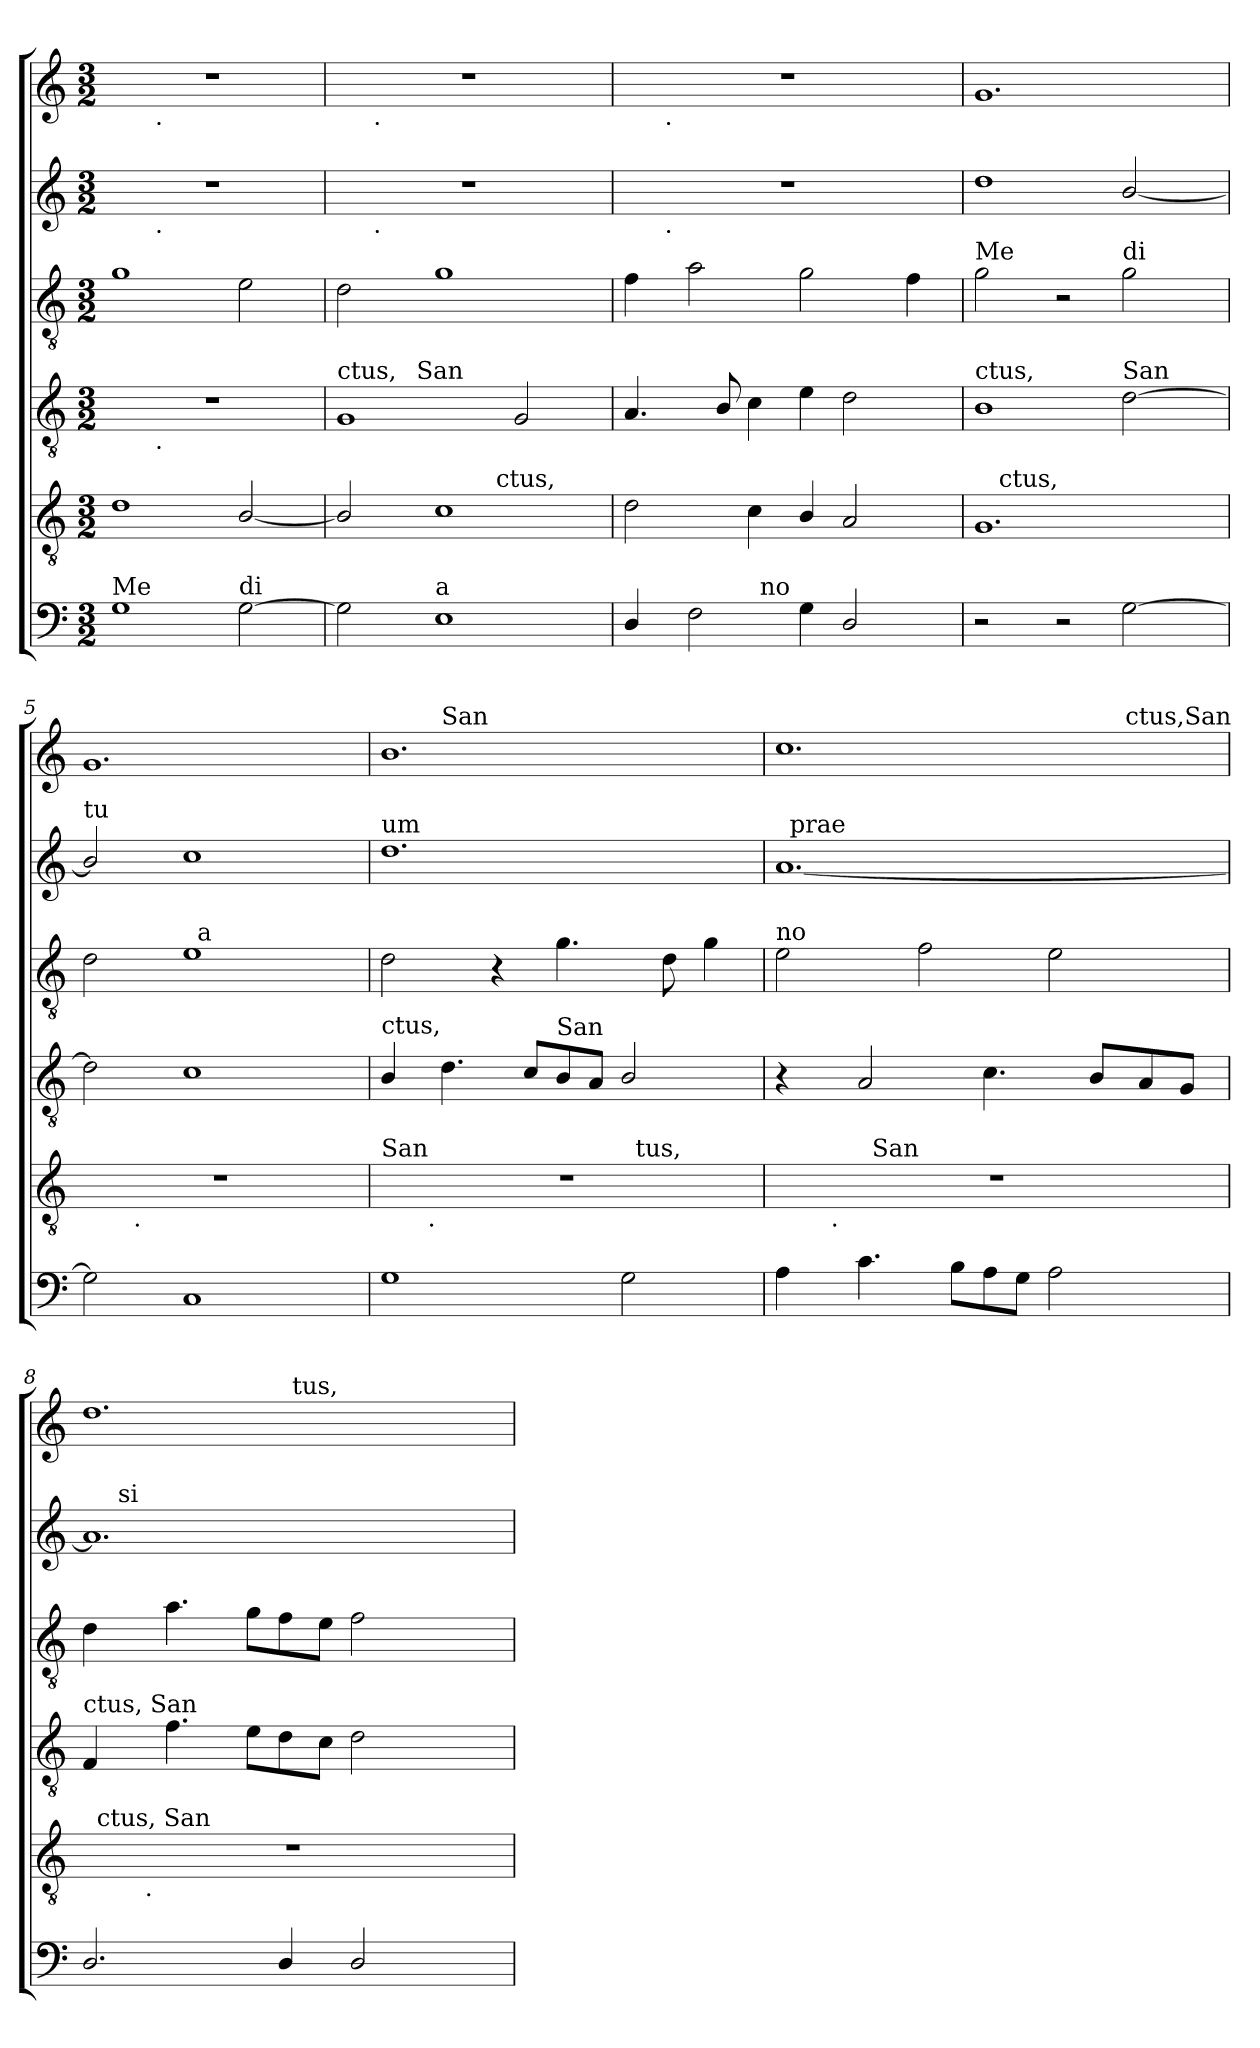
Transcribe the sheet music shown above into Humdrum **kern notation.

**kern	**kern	**kern	**kern	**kern	**kern
*part6	*part5	*part4	*part3	*part2	*part1
*staff6	*staff5	*staff4	*staff3	*staff2	*staff1
*clefF4	*clefGv2	*clefGv2	*clefGv2	*clefG2	*clefG2
*k[]	*k[]	*k[]	*k[]	*k[]	*k[]
*C:	*C:	*C:	*C:	*C:	*C:
*M3/2	*M3/2	*M3/2	*M3/2	*M3/2	*M3/2
=1	=1	=1	=1	=1	=1
!	!	!LO:TX:a:t=San	!	!	!
!LO:TX:a:t=Me	!	!	!	!	!
!	!	!LO:N:vis=1	!	!LO:N:vis=1	!LO:N:vis=1
*	*	*^	*	*^	*^
1G	1d	1.r	4ryy	1g	1.r	4ryy	1.r	4ryy
!	!	!	!	!	!	!	!	!LO:TX:b:t=.
!	!	!	!	!	!	!LO:TX:b:t=.	!	!
!	!	!	!LO:TX:b:t=.	!	!	!	!	!
.	.	.	1ryy	.	.	1ryy	.	1ryy
!LO:TX:a:t=di	!	!	!	!	!	!	!	!
[>2G\	[<2B/	.	.	2e\	.	.	.	.
.	.	.	4ryy	.	.	4ryy	.	4ryy
=2	=2	=2	=2	=2	=2	=2	=2	=2
!	!	!LO:TX:a:t=ctus,	!	!	!	!	!	!
!	!LO:TX:a:t=San	!	!	!	!	!	!	!
!	!	!	!	!	!LO:N:vis=1	!	!LO:N:vis=1	!
*	*^	*	*	*	*	*	*	*
2G\]	2B/]	2...ryy	1G	4..ryy	2d\	1.r	8.ryy	1.r	8.ryy
!	!	!	!	!	!	!	!	!	!LO:TX:b:t=.
!	!	!	!	!	!	!	!LO:TX:b:t=.	!	!
.	.	.	.	.	.	.	1ryy	.	1ryy
!	!	!	!	!LO:TX:a:t=San	!	!	!	!	!
.	.	.	.	1ryy	.	.	.	.	.
!LO:TX:a:t=a	!	!	!	!	!	!	!	!	!
1E	1c	.	.	.	1g	.	.	.	.
!	!	!LO:TX:a:t=ctus,	!	!	!	!	!	!	!
.	.	2ryy	.	.	.	.	.	.	.
.	.	.	2G/	.	.	.	.	.	.
.	.	.	.	.	.	.	4ryy	.	4ryy
.	.	16ryy	.	16ryy	.	.	16ryy	.	16ryy
=3	=3	=3	=3	=3	=3	=3	=3	=3	=3
!	!	!	!LO:TX:a:t=ctus, San	!	!	!	!	!	!
!	!LO:TX:a:t=San	!	!	!	!	!	!	!	!
!LO:TX:a:t=trix	!	!	!	!	!	!	!	!	!
!	!	!	!	!	!	!LO:N:vis=1	!	!LO:N:vis=1	!
*	*v	*v	*	*	*	*	*	*	*
*^	*	*v	*v	*	*	*	*	*
4D/	2ryy	2d\	4.A/	4f\	1.r	8ryy	1.r	8ryy
.	.	.	.	.	.	32ryy	.	32ryy
!	!	!	!	!	!	!	!	!LO:TX:b:t=.
!	!	!	!	!	!	!LO:TX:b:t=.	!	!
.	.	.	.	.	.	1ryy	.	1ryy
2F\	.	.	.	2a\	.	.	.	.
.	.	.	8B/	.	.	.	.	.
.	32ryy	4c\	4c\	.	.	.	.	.
!	!LO:TX:a:t=no	!	!	!	!	!	!	!
.	2ryy	.	.	.	.	.	.	.
4G\	.	4B/	4e\	2g\	.	.	.	.
2D/	.	2A/	2d\	.	.	.	.	.
.	4...ryy	.	.	.	.	.	.	.
.	.	.	.	.	.	4ryy	.	4ryy
.	.	.	.	4f\	.	.	.	.
.	.	.	.	.	.	16.ryy	.	16.ryy
=4	=4	=4	=4	=4	=4	=4	=4	=4
!	!	!	!	!	!LO:TX:a:t=Sub	!	!	!
!	!	!	!	!LO:TX:a:t=Me	!	!	!	!
!	!	!	!LO:TX:a:t=ctus,	!	!	!	!	!
!LO:TX:a:t=stra,	!	!	!	!	!	!	!	!
*	*	*	*	*	*v	*v	*	*
*v	*v	*^	*	*	*	*v	*v
2r	1.G	16.ryy	1B	2g\	1dd	1.g
!	!	!LO:TX:a:t=ctus,	!	!	!	!
.	.	1ryy	.	.	.	.
2r	.	.	.	2r	.	.
!	!	!	!	!LO:TX:a:t=di	!	!
!	!	!	!LO:TX:a:t=San	!	!	!
[>2G\	.	.	[>2d\	2g\	[<2b/	.
.	.	4ryy	.	.	.	.
.	.	8ryy	.	.	.	.
.	.	32ryy	.	.	.	.
=5	=5	=5	=5	=5	=5	=5
!	!	!	!	!	!LO:TX:a:t=tu	!
!	!LO:N:vis=1	!	!	!	!	!
*	*	*	*	*^	*	*
2G\]	1.r	4ryy	2d\]	2d\	2ryy	2b/]	1.g
!	!	!LO:TX:b:t=.	!	!	!	!	!
.	.	1ryy	.	.	.	.	.
1C	.	.	1c	1e	32ryy	1cc	.
!	!	!	!	!	!LO:TX:a:t=a	!	!
.	.	.	.	.	2ryy	.	.
.	.	.	.	.	4...ryy	.	.
.	.	4ryy	.	.	.	.	.
!!LO:LB:g=z
=6	=6	=6	=6	=6	=6	=6	=6
!	!	!	!	!	!	!LO:TX:a:t=um	!
!	!	!	!	!LO:TX:a:t=trix	!	!	!
!	!	!	!LO:TX:a:t=ctus,	!	!	!	!
!	!LO:TX:a:t=San	!	!	!	!	!	!
!	!LO:N:vis=1	!	!	!	!	!	!
*	*	*^	*	*v	*v	*	*^
1G	1.r	8..ryy	1ryy	4B/	2d\	1.dd	1.b	4ryy
!	!	!LO:TX:b:t=.	!	!	!	!	!	!
.	.	1ryy	.	.	.	.	.	.
!	!	!	!	!	!	!	!	!LO:TX:a:t=San
.	.	.	.	4.d\	.	.	.	1ryy
.	.	.	.	.	4r	.	.	.
.	.	.	.	8c/L	.	.	.	.
!	!	!	!	!LO:TX:a:t=San	!	!	!	!
.	.	.	.	8B/	4.g\	.	.	.
.	.	.	.	8A/J	.	.	.	.
2G\	.	.	32ryy	2B/	.	.	.	.
!	!	!	!LO:TX:a:t=tus,	!	!	!	!	!
.	.	.	4...ryy	.	.	.	.	.
.	.	.	.	.	8d\	.	.	.
.	.	4ryy	.	.	.	.	.	.
.	.	.	.	.	4g\	.	.	4ryy
.	.	32ryy	.	.	.	.	.	.
=7	=7	=7	=7	=7	=7	=7	=7	=7
!	!	!	!	!	!LO:TX:a:t=no	!	!	!
!	!LO:N:vis=1	!	!	!	!	!	!	!
*	*	*	*	*	*	*^	*	*
4A\	1.r	8ryy	4ryy	4r	2e\	[<1.a	32ryy	1.cc	1ryy
!	!	!	!	!	!	!	!LO:TX:a:t=prae	!	!
.	.	.	.	.	.	.	1ryy	.	.
.	.	32ryy	.	.	.	.	.	.	.
!	!	!LO:TX:b:t=.	!	!	!	!	!	!	!
.	.	1ryy	.	.	.	.	.	.	.
4.c\	.	.	32ryy	2A/	.	.	.	.	.
!	!	!	!LO:TX:a:t=San	!	!	!	!	!	!
.	.	.	1ryy	.	.	.	.	.	.
.	.	.	.	.	2f\	.	.	.	.
8B\L	.	.	.	.	.	.	.	.	.
8A\	.	.	.	4.c\	.	.	.	.	.
8G\J	.	.	.	.	.	.	.	.	.
2A\	.	.	.	.	2e\	.	.	.	8..ryy
.	.	.	.	.	.	.	4...ryy	.	.
.	.	.	.	8B/L	.	.	.	.	.
.	.	4ryy	.	.	.	.	.	.	.
!	!	!	!	!	!	!	!	!	!LO:TX:a:t=ctus,San
.	.	.	.	.	.	.	.	.	4ryy
.	.	.	.	8A/	.	.	.	.	.
.	.	.	8..ryy	.	.	.	.	.	.
.	.	.	.	8G/J	.	.	.	.	.
.	.	16.ryy	.	.	.	.	.	.	.
.	.	.	.	.	.	.	.	.	32ryy
=8	=8	=8	=8	=8	=8	=8	=8	=8	=8
!	!	!	!	!LO:TX:a:t=ctus, San	!	!	!	!	!
!	!LO:N:vis=1	!	!	!	!	!	!	!	!
2.D/	1.r	32ryy	8.ryy	4F/	4d\	1.a]	16.ryy	1.dd	2ryy
!	!	!LO:TX:a:t=ctus, San	!	!	!	!	!	!	!
.	.	1ryy	.	.	.	.	.	.	.
!	!	!	!	!	!	!	!LO:TX:a:t=si	!	!
.	.	.	.	.	.	.	1ryy	.	.
!	!	!	!LO:TX:b:t=.	!	!	!	!	!	!
.	.	.	1ryy	.	.	.	.	.	.
.	.	.	.	4.f\	4.a\	.	.	.	.
.	.	.	.	.	.	.	.	.	4ryy
.	.	.	.	8e\L	8g\L	.	.	.	.
4D/	.	.	.	8d\	8f\	.	.	.	32ryy
!	!	!	!	!	!	!	!	!	!LO:TX:a:t=tus,
.	.	.	.	.	.	.	.	.	2ryy
.	.	.	.	8c\J	8e\J	.	.	.	.
2D/	.	.	.	2d\	2f\	.	.	.	.
.	.	4...ryy	.	.	.	.	.	.	.
.	.	.	.	.	.	.	4ryy	.	.
.	.	.	4ryy	.	.	.	.	.	.
.	.	.	.	.	.	.	.	.	8..ryy
.	.	.	.	.	.	.	8ryy	.	.
.	.	.	16ryy	.	.	.	.	.	.
.	.	.	.	.	.	.	32ryy	.	.
*	*	*	*	*	*	*v	*v	*	*
*	*v	*v	*v	*	*	*	*v	*v
=	=	=	=	=	=
*-	*-	*-	*-	*-	*-
